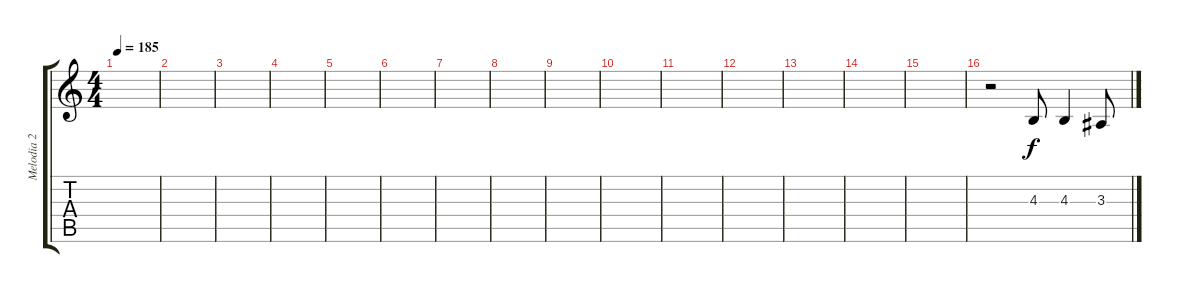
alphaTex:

\track ("Melodia 2" "Melodia 2") {instrument trumpet}
\staff {score tabs}
\tuning (E4 B3 G3 D3 A2 E2) {hide}
\ts (4 4)
\tempo 185
\clef g2
\ks c
|
|
|
|
|
|
|
|
|
|
|
|
|
|
|
r.2 4.3.8 4.3.4 3.3.8
